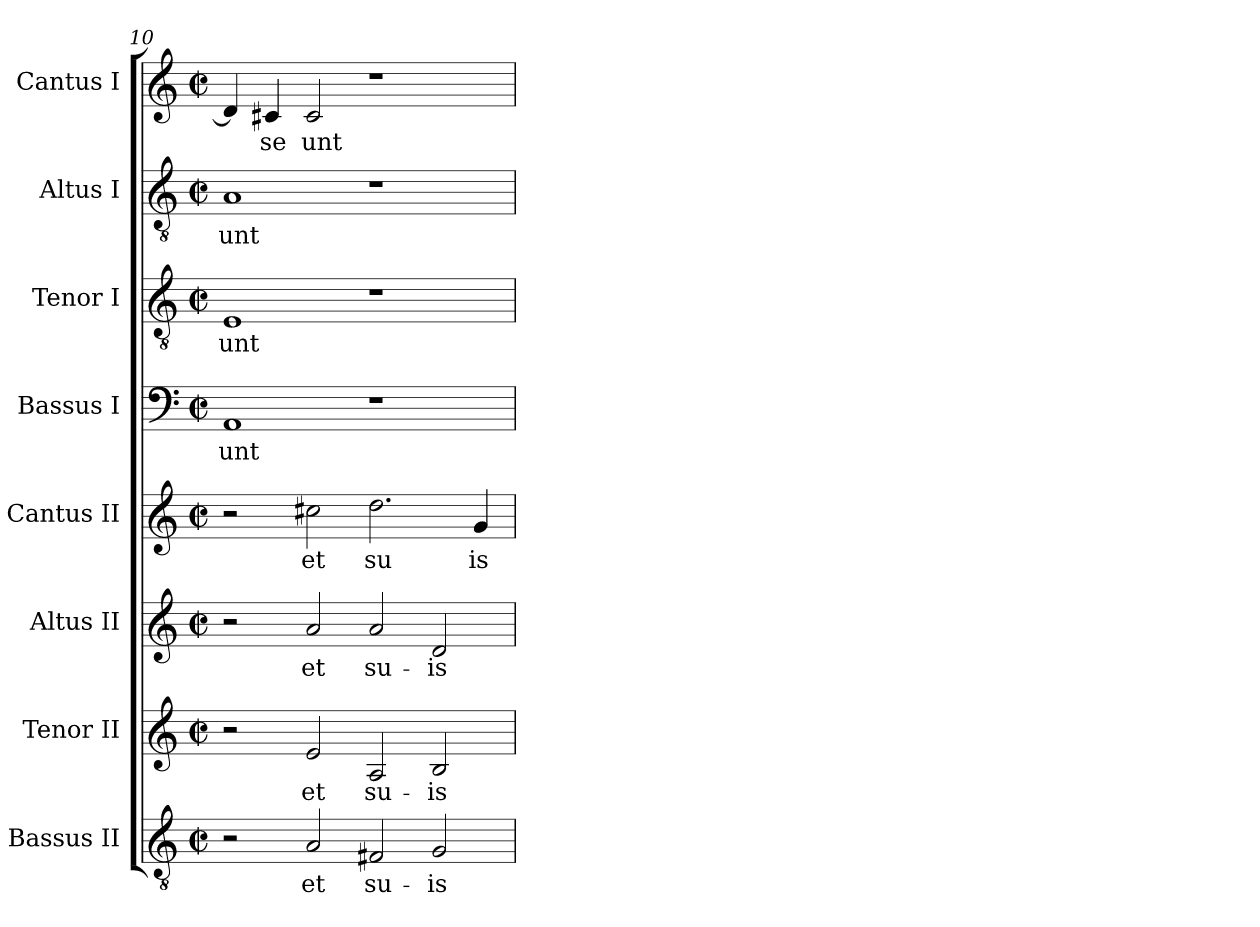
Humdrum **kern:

**kern	**text	**kern	**text	**kern	**text	**kern	**text	**kern	**text	**kern	**text	**kern	**text	**kern	**text
*part8	*part8	*part7	*part7	*part6	*part6	*part5	*part5	*part4	*part4	*part3	*part3	*part2	*part2	*part1	*part1
*staff8	*staff8	*staff7	*staff7	*staff6	*staff6	*staff5	*staff5	*staff4	*staff4	*staff3	*staff3	*staff2	*staff2	*staff1	*staff1
*I"Bassus II	*	*I"Tenor II	*	*I"Altus II	*	*I"Cantus II	*	*I"Bassus I	*	*I"Tenor I	*	*I"Altus I	*	*I"Cantus I	*
*clefGv2	*	*clefG2	*	*clefG2	*	*clefG2	*	*clefF4	*	*clefGv2	*	*clefGv2	*	*clefG2	*
*M2/2	*	*M2/2	*	*M2/2	*	*M2/2	*	*M2/2	*	*M2/2	*	*M2/2	*	*M2/2	*
*met(c|)	*	*met(c|)	*	*met(c|)	*	*met(c|)	*	*met(c|)	*	*met(c|)	*	*met(c|)	*	*met(c|)	*
=10	=10	=10	=10	=10	=10	=10	=10	=10	=10	=10	=10	=10	=10	=10	=10
!	!	!	!	!	!	!	!	!	!LO:LY:b:cj	!	!LO:LY:b:cj	!	!LO:LY:b:cj	!	!
2r	.	2r	.	2r	.	2r	.	1AA	unt	1E	-unt	1A	unt	4d/]	.
!	!	!	!	!	!	!	!	!	!	!	!	!	!	!	!LO:LY:b:cj
.	.	.	.	.	.	.	.	.	.	.	.	.	.	4c#X/	se
!	!LO:LY:b:cj	!	!LO:LY:b:cj	!	!LO:LY:b:cj	!	!LO:LY:b:cj	!	!	!	!	!	!	!	!LO:LY:b:cj
2A/	et	2e/	et	2a/	et	2cc#X\	et	.	.	.	.	.	.	2c#/	unt
!	!LO:LY:b:cj	!	!LO:LY:b:cj	!	!LO:LY:b:cj	!	!LO:LY:b:cj	!	!	!	!	!	!	!	!
2F#X/	su-	2A/	su-	2a/	su-	2.dd\	su	1r	.	1r	.	1r	.	1r	.
!	!LO:LY:b:cj	!	!LO:LY:b:cj	!	!LO:LY:b:cj	!	!	!	!	!	!	!	!	!	!
2G/	-is	2B/	-is	2d/	-is	.	.	.	.	.	.	.	.	.	.
!	!	!	!	!	!	!	!LO:LY:b:cj	!	!	!	!	!	!	!	!
.	.	.	.	.	.	4g/	is	.	.	.	.	.	.	.	.
=	=	=	=	=	=	=	=	=	=	=	=	=	=	=	=
*-	*-	*-	*-	*-	*-	*-	*-	*-	*-	*-	*-	*-	*-	*-	*-
